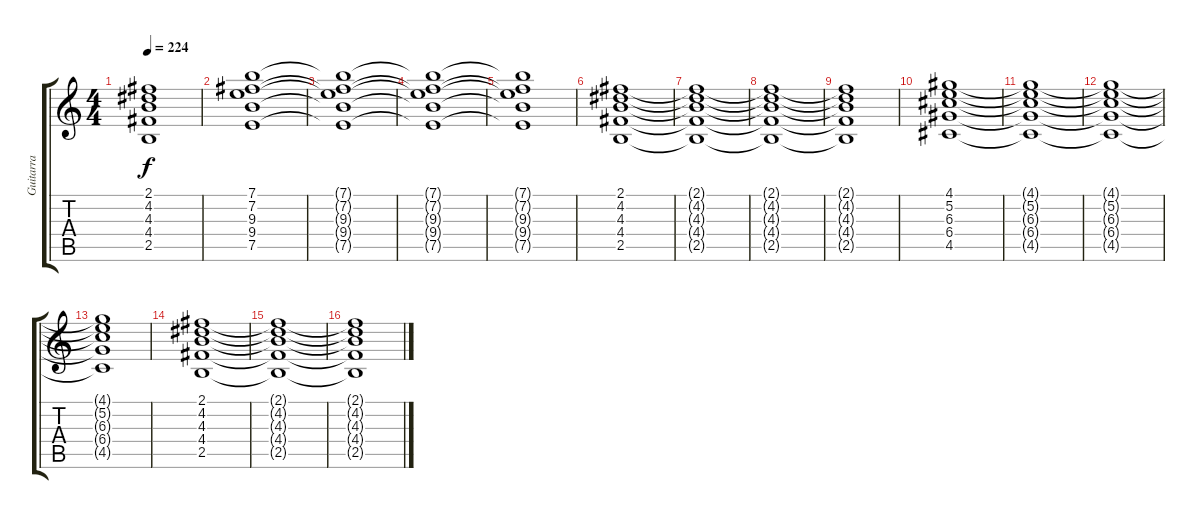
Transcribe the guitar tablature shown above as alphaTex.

\track ("Guitarra" "Guitarra") {instrument overdrivenguitar}
\staff {score tabs}
\tuning (E4 B3 G3 D3 A2 E2) {hide}
\ts (4 4)
\tempo 224
\clef g2
\ks c
(2.1{t} 4.2{t} 4.3{t} 4.4{t} 2.5{t}).1{dy f} |
(7.1 7.2 9.3 9.4 7.5).1{volume 10} |
(7.1{t} 7.2{t} 9.3{t} 9.4{t} 7.5{t}).1 |
(7.1{t} 7.2{t} 9.3{t} 9.4{t} 7.5{t}).1 |
(7.1{t} 7.2{t} 9.3{t} 9.4{t} 7.5{t}).1 |
(2.1 4.2 4.3 4.4 2.5).1 |
(2.1{t} 4.2{t} 4.3{t} 4.4{t} 2.5{t}).1 |
(2.1{t} 4.2{t} 4.3{t} 4.4{t} 2.5{t}).1 |
(2.1{t} 4.2{t} 4.3{t} 4.4{t} 2.5{t}).1 |
(4.1 5.2 6.3 6.4 4.5).1 |
(4.1{t} 5.2{t} 6.3{t} 6.4{t} 4.5{t}).1 |
(4.1{t} 5.2{t} 6.3{t} 6.4{t} 4.5{t}).1 |
(4.1{t} 5.2{t} 6.3{t} 6.4{t} 4.5{t}).1 |
(2.1 4.2 4.3 4.4 2.5).1 |
(2.1{t} 4.2{t} 4.3{t} 4.4{t} 2.5{t}).1 |
(2.1{t} 4.2{t} 4.3{t} 4.4{t} 2.5{t}).1
